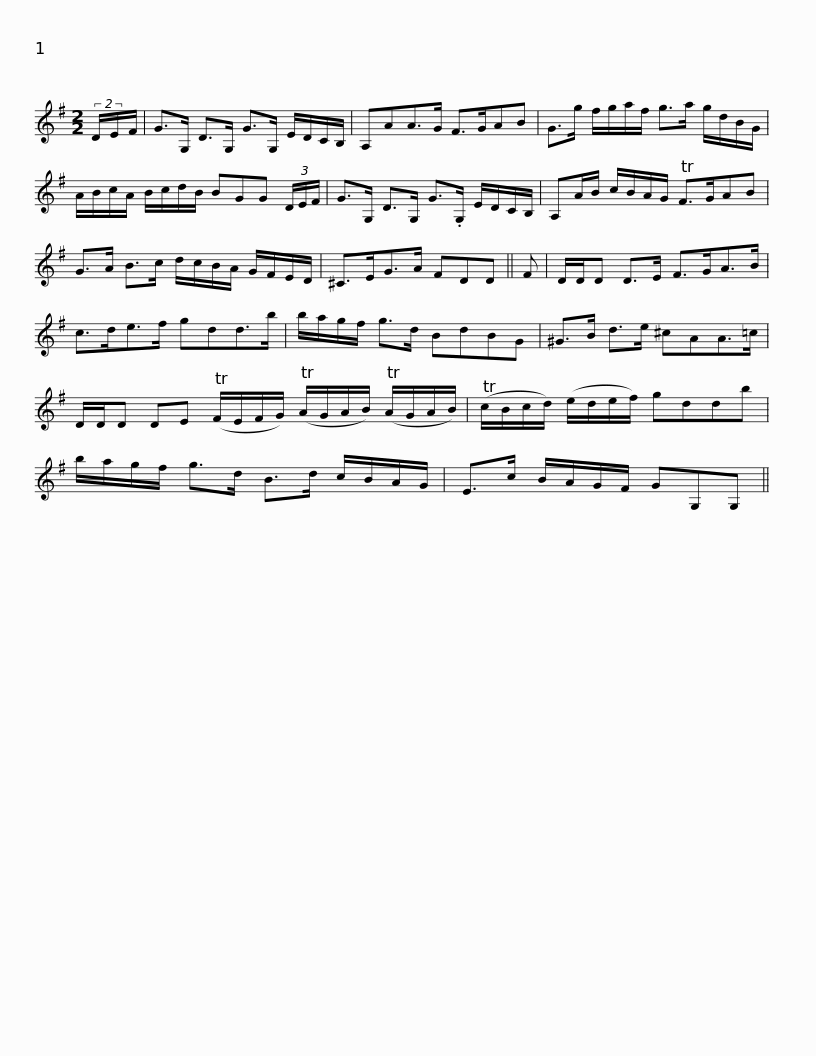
X:1
L:1/8
M:2/2
I:linebreak $
K:G
V:1 treble
V:1
 (2:3:2D/E/F/ | G>G, D>G, G>G, E/D/C/B,/ | A,AA>G F>GAB | G>g f/g/a/f/ g>a g/d/B/G/ |$ A/B/c/A/ B/c/d/B/ BGG (3D/E/F/ | %5
 G>G, D>G, G>.G, E/D/C/B,/ | A,A/B/ c/B/A/G/ TF>GAB |$ G>A B>c d/c/B/A/ G/F/E/D/ | ^C>EG>A FDD || F | %10
 D/D/D D>E F>GA>B | c>de>f gdd>b |$ b/a/g/f/ g>d BdBG | ^G>B d>e ^cAA>=c | D/D/D DE (TF/E/F/G/) (TA/G/A/B/) (TA/G/A/B/) |$ %15
 (Tc/B/c/d/) (e/d/e/f/) gddb | b/a/g/f/ g>d B>d c/B/A/G/ | E>c B/A/G/F/ GG,G, || %18
